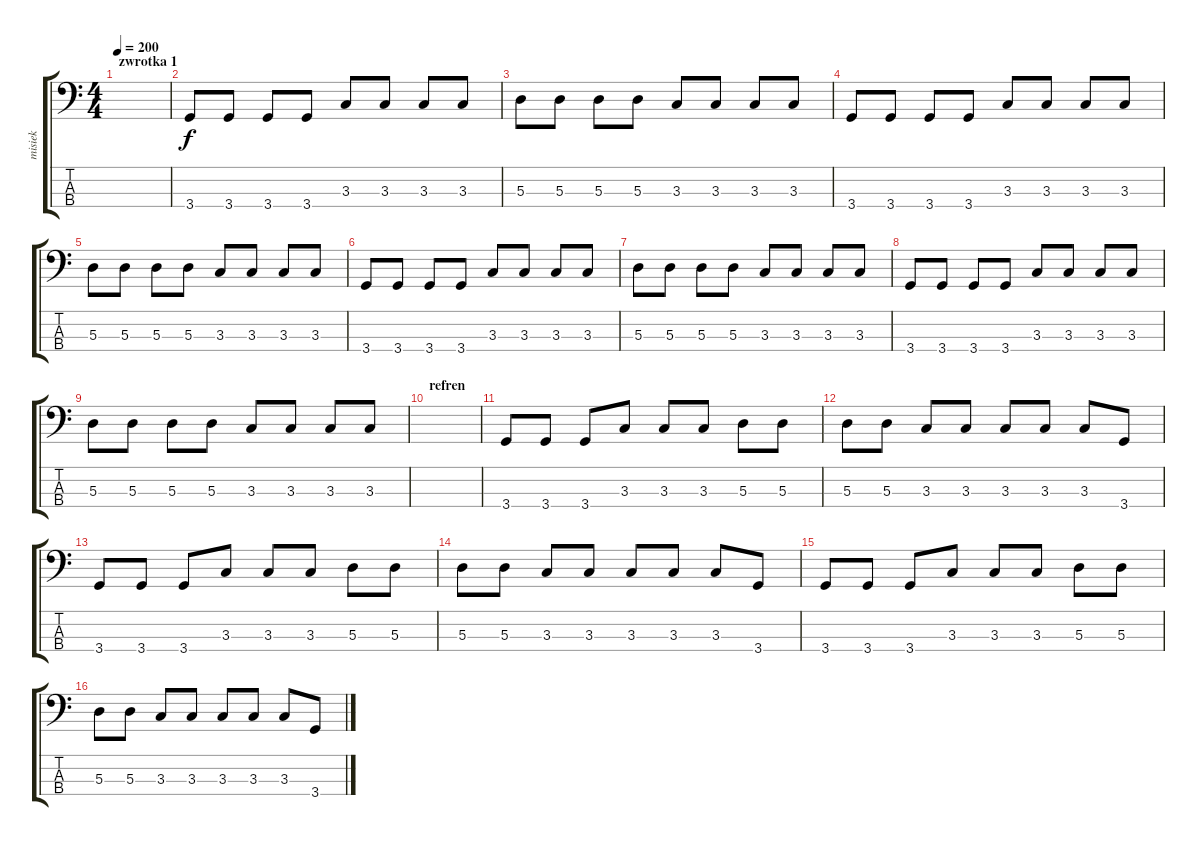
\track ("misiek" "misiek") {instrument electricbasspick}
\staff {score tabs}
\tuning (G2 D2 A1 E1) {hide}
\ts (4 4)
\section ("" "zwrotka 1")
\tempo 200
\clef f4
\ks c
|
3.4.8 3.4.8 3.4.8 3.4.8 3.3.8 3.3.8 3.3.8 3.3.8 |
5.3.8 5.3.8 5.3.8 5.3.8 3.3.8 3.3.8 3.3.8 3.3.8 |
3.4.8 3.4.8 3.4.8 3.4.8 3.3.8 3.3.8 3.3.8 3.3.8 |
5.3.8 5.3.8 5.3.8 5.3.8 3.3.8 3.3.8 3.3.8 3.3.8 |
3.4.8 3.4.8 3.4.8 3.4.8 3.3.8 3.3.8 3.3.8 3.3.8 |
5.3.8 5.3.8 5.3.8 5.3.8 3.3.8 3.3.8 3.3.8 3.3.8 |
3.4.8 3.4.8 3.4.8 3.4.8 3.3.8 3.3.8 3.3.8 3.3.8 |
5.3.8 5.3.8 5.3.8 5.3.8 3.3.8 3.3.8 3.3.8 3.3.8 |
\section ("" "refren")
|
3.4.8 3.4.8 3.4.8 3.3.8 3.3.8 3.3.8 5.3.8 5.3.8 |
5.3.8 5.3.8 3.3.8 3.3.8 3.3.8 3.3.8 3.3.8 3.4.8 |
3.4.8 3.4.8 3.4.8 3.3.8 3.3.8 3.3.8 5.3.8 5.3.8 |
5.3.8 5.3.8 3.3.8 3.3.8 3.3.8 3.3.8 3.3.8 3.4.8 |
3.4.8 3.4.8 3.4.8 3.3.8 3.3.8 3.3.8 5.3.8 5.3.8 |
5.3.8 5.3.8 3.3.8 3.3.8 3.3.8 3.3.8 3.3.8 3.4.8
